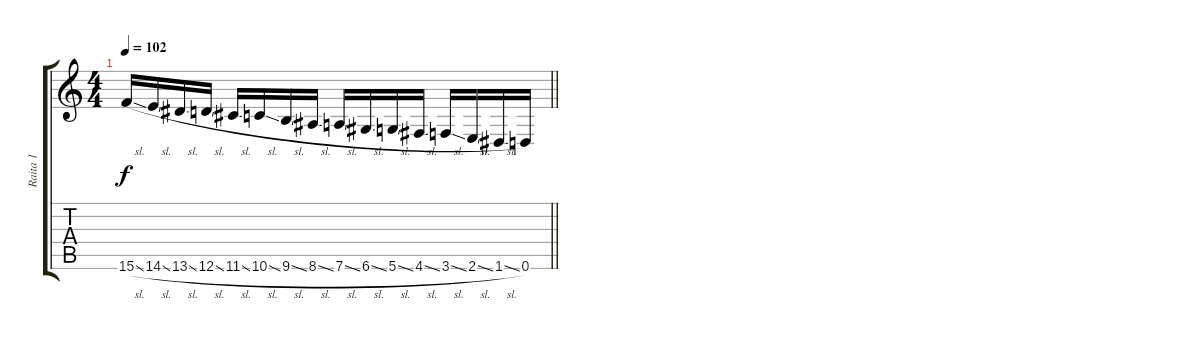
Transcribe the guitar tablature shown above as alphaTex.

\track ("Raita 1" "Raita 1") {instrument distortionguitar}
\staff {score tabs}
\tuning (E4 B3 G3 D3 A2 D2) {hide}
\ts (4 4)
\tempo 102
\clef g2
\barLineRight lightlight
\ks c
15.6{sl}.16{dy f instrument guitarharmonics} 14.6{sl}.16 13.6{sl}.16 12.6{sl}.16 11.6{sl}.16 10.6{sl}.16 9.6{sl}.16 8.6{sl}.16 7.6{sl}.16 6.6{sl}.16 5.6{sl}.16 4.6{sl}.16 3.6{sl}.16 2.6{sl}.16 1.6{sl}.16 0.6.16
